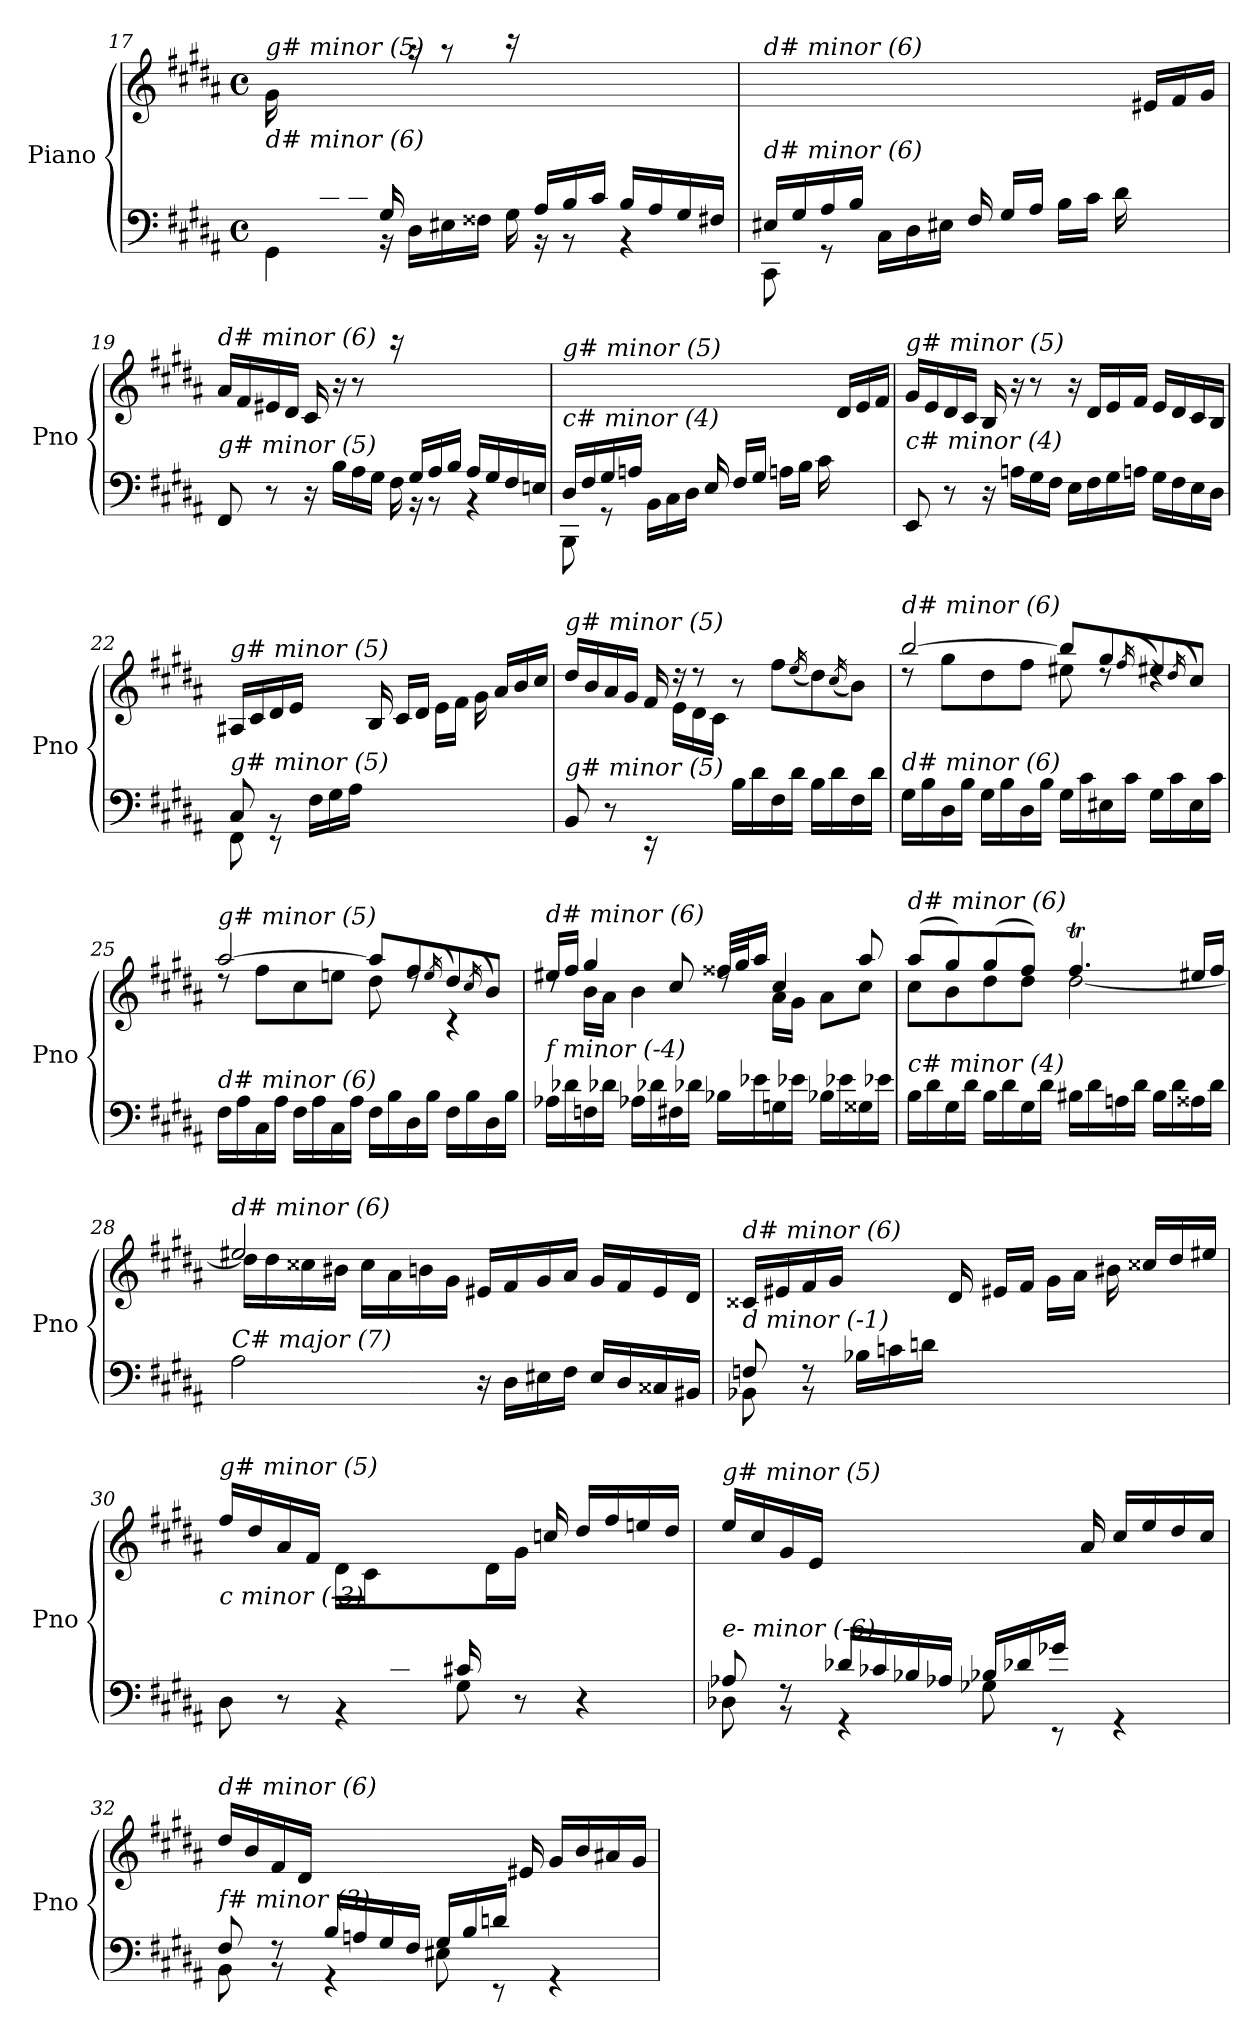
**kern	**kern
*part1	*part1
*staff2	*staff1
*I"Piano	*
*I'Pno	*
*clefF4	*clefG2
*k[f#c#g#d#a#]	*k[f#c#g#d#a#]
*M4/4	*M4/4
*met(c)	*met(c)
=17	=17
*^	*
!	!	!LO:TX:i:t=g# minor (5)
!LO:TX:i:t=d# minor (6)	!	!
16ryy	4GG#\	16g#\LL
16B/	.	4ryy
16c#/	.	.
16d#/JJ	.	.
16G#/	16rBB	.
4ryy	16D#\LL	16raa
.	16E#X\	8raa
.	16F##Xi\JJ	.
.	16G#\	16rccc
16A#/LL	16rBB	4..ryy
16B/	8rBB	.
16c#/JJ	.	.
16B/LL	4rBB	.
16A#/	.	.
16G#/	.	.
16F#X/JJ	.	.
=18	=18	=18
!	!	!LO:TX:i:t=d# minor (6)
!LO:TX:i:t=d# minor (6)	!	!
16E#X/LL	8CC#\	4ryy
16G#/	.	.
16A#/	8rGG	.
16B/JJ	.	.
8.ryy	16C#\LL	8.ryy
.	16D#\	.
.	16E#X\JJ	.
16F#/	8.ryy	8.ryy
16G#/LL	.	.
16A#/JJ	.	.
4.ryy	16B\LL	8.ryy
.	16c#\JJ	.
.	16d#\	.
.	8.ryy	16e#X/LL
.	.	16f#/
.	.	16g#/JJ
!!LO:LB:g=z
=19	=19	=19
!	!	!LO:TX:i:t=d# minor (6)
!LO:TX:i:t=g# minor (5)	!	!
2ryy	8FF#/	16a#/LL
.	.	16f#/
.	8r	16e#X/
.	.	16d#/JJ
.	16r	16c#/
.	16B\LL	16r
.	16A#\	8r
.	16G#\JJ	.
16ryy	16F#\	16rccc
16G#/LL	16rBB	4..ryy
16A#/	8rBB	.
16B/JJ	.	.
16A#/LL	4rBB	.
16G#/	.	.
16F#/	.	.
16En/JJ	.	.
=20	=20	=20
!	!	!LO:TX:i:t=g# minor (5)
!LO:TX:i:t=c# minor (4)	!	!
16D#/LL	8BBB\	4ryy
16F#/	.	.
16G#/	8rGG	.
16An/JJ	.	.
8.ryy	16BB\LL	8.ryy
.	16C#\	.
.	16D#\JJ	.
16E/	8.ryy	8.ryy
16F#/LL	.	.
16G#/JJ	.	.
4.ryy	16An\LL	8.ryy
.	16B\JJ	.
.	16c#\	.
.	8.ryy	16d#/LL
.	.	16e/
.	.	16f#/JJ
*v	*v	*
=21	=21
!	!LO:TX:i:t=g# minor (5)
!LO:TX:i:t=c# minor (4)	!
8EE/	16g#/LL
.	16e/
8r	16d#/
.	16c#/JJ
16r	16B/
16An\LL	16r
16G#\	8r
16F#\JJ	.
16E\LL	16r
16F#\	16d#/LL
16G#\	16e/
16An\JJ	16f#/JJ
16G#\LL	16e/LL
16F#\	16d#/
16E\	16c#/
16D#\JJ	16B/JJ
!!LO:LB:g=z
=22	=22
*^	*^
*	*	*	*^
!	!	!LO:TX:i:t=g# minor (5)	!	!
!LO:TX:i:t=g# minor (5)	!	!	!	!
8C#/	8FF#\	16A#X/LL	2ryy	4ryy
.	.	16c#/	.	.
8rBB	8r	16d#/	.	.
.	.	16e/JJ	.	.
16F#\LL	2.ryy	8.ryy	.	2.ryy
16G#\	.	.	.	.
16A#\JJ	.	.	.	.
8.ryy	.	16B/	.	.
.	.	16c#/LL	8ryy	.
.	.	16d#/JJ	.	.
8.ryy	.	8.ryy	16e\LL	.
.	.	.	16f#\JJ	.
.	.	.	16g#\	.
8.ryy	.	16a#/LL	8.ryy	.
.	.	16b/	.	.
.	.	16cc#/JJ	.	.
*v	*v	*	*	*
*	*	*v	*v
=23	=23	=23
!	!LO:TX:i:t=g# minor (5)	!
!LO:TX:i:t=g# minor (5)	!	!
8BB/	16dd#/LL	4ryy
.	16b/	.
8r	16a#/	.
.	16g#/JJ	.
16rEE	16f#/	16ryy
8.ryy	16rdd	16e\LL
.	8rdd	16d#\
.	.	16c#\JJ
16B\LL	8r	2ryy
16d#\	.	.
16F#\	8ff#\L	.
16d#\JJ	.	.
.	(16qee/	.
16B\LL	8dd#\)	.
16d#\	.	.
.	(16qcc#/	.
16F#\	8b\J)	.
16d#\JJ	.	.
=24	=24	=24
!	!LO:TX:i:t=d# minor (6)	!
!LO:TX:i:t=d# minor (6)	!	!
16G#\LL	[2bb/	8rdd
16B\	.	.
16D#\	.	8gg#\L
16B\JJ	.	.
16G#\LL	.	8dd#\
16B\	.	.
16D#\	.	8ff#\J
16B\JJ	.	.
16G#\LL	8bb/L]	8ee#X\
16c#\	.	.
16E#X\	8gg#/	8rdd
16c#\JJ	.	.
.	(>16qff#/	.
16G#\LL	8ee#X/)	4rdd
16c#\	.	.
.	(>16qdd#/	.
16E#\	8cc#/J)	.
16c#\JJ	.	.
!!LO:LB:g=z	!!
=25	=25	=25
!	!LO:TX:i:t=g# minor (5)	!
!LO:TX:i:t=d# minor (6)	!	!
16F#\LL	[2aa#/	8rdd
16A#\	.	.
16C#\	.	8ff#\L
16A#\JJ	.	.
16F#\LL	.	8cc#\
16A#\	.	.
16C#\	.	8een\J
16A#\JJ	.	.
16F#\LL	8aa#/L]	8dd#\
16B\	.	.
16D#\	8ff#/	8rdd
16B\JJ	.	.
.	(>16qee/	.
16F#\LL	8dd#/)	4r
16B\	.	.
.	(>16qcc#/	.
16D#\	8b/J)	.
16B\JJ	.	.
=26	=26	=26
!	!LO:TX:i:t=d# minor (6)	!
!LO:TX:i:t=f minor (-4)	!	!
16A-Xj\LL	16ee#X/LL	8rdd
16d-Xj\	16ff#/JJ	.
16Fnj\	4gg#/	16b\LL
16d-Xj\JJ	.	16a#\JJ
16A-Xj\LL	.	4b\
16d-Xj\	.	.
16F#j\	8cc#/	.
16d-Xj\JJ	.	.
16B-Xj\LL	32ff##X/LLL	8rdd
.	32gg#/J	.
16e-Xj\	16aa#/JJ	.
16Gnj\	4cc#/	16a#\LL
16e-Xj\JJ	.	16g#\JJ
16B-Xj\LL	.	8a#\L
16e-Xj\	.	.
16G##j\	8aa#/	8cc#\J
16e-Xj\JJ	.	.
=27	=27	=27
!	!LO:TX:i:t=d# minor (6)	!
!LO:TX:i:t=c# minor (4)	!	!
16B\LL	(8aa#/L	8cc#\L
16d#\	.	.
16G#\	8gg#/)	8b\
16d#\JJ	.	.
16B\LL	(8gg#/	8dd#\
16d#\	.	.
16G#\	8ff#/J)	8dd#\J
16d#\JJ	.	.
16B#X\LL	4.ff#T/	[2dd#\
16d#\	.	.
16Anj\	.	.
16d#\JJ	.	.
16B#\LL	.	.
16d#\	.	.
16A##j\	16ee#X/LL	.
16d#\JJ	16ff#/JJ	.
!!LO:LB:g=z	!!
=28	=28	=28
*^	*	*
!	!	!LO:TX:i:t=d# minor (6)	!
!LO:TX:i:t=C# major (7)	!	!	!
2ryy	2A#\	2ee#X/	16dd#\LL]
.	.	.	16dd#\
.	.	.	16cc##X\
.	.	.	16b#X\JJ
.	.	.	16cc##\LL
.	.	.	16a#\
.	.	.	16bn\
.	.	.	16g#\JJ
2ryy	16r	16e#X/LL	2ryy
.	16D#\LL	16f#/	.
.	16E#X\	16g#/	.
.	16F#\JJ	16a#/JJ	.
.	16E#/LL	16g#/LL	.
.	16D#/	16f#/	.
.	16C##Xi/	16e#/	.
.	16BB#X/JJ	16d#/JJ	.
=29	=29	=29	=29
*	*	*	*^
!	!	!LO:TX:i:t=d# minor (6)	!	!
!LO:TX:i:t=d minor (-1)	!	!	!	!
8Fnj/	8BB-Xj\	16c##X/LL	2ryy	4ryy
.	.	16e#X/	.	.
8rBB	8rF	16f#/	.	.
.	.	16g#/JJ	.	.
16B-Xj\LL	2.ryy	8.ryy	.	2.ryy
16cnj\	.	.	.	.
16dnj\JJ	.	.	.	.
8.ryy	.	16d#/	.	.
.	.	16e#X/LL	8ryy	.
.	.	16f#/JJ	.	.
8.ryy	.	8.ryy	16g#\LL	.
.	.	.	16a#\JJ	.
.	.	.	16b#X\	.
8.ryy	.	16cc##X/LL	8.ryy	.
.	.	16dd#/	.	.
.	.	16ee#X/JJ	.	.
*	*	*v	*v	*v
!!LO:LB:g=z
=30	=30	=30
!	!	!LO:TX:i:t=g# minor (5)
!LO:TX:i:t=c minor (-3)	!	!
4.ryy	8D#\	16ff#/LL
.	.	16dd#/
.	8r	16a#/
.	.	16f#/JJ
.	4r	16d#\LL
.	.	16c#\
16cnj/	.	8.ryy
16A#/JJ	.	.
16c#j/LL	8G#\	.
4..ryy	.	16d#\
.	8r	16g#\JJ
.	.	16ccnj/
.	4r	16dd#/LL
.	.	16ff#/
.	.	16een/
.	.	16dd#/JJ
=31	=31	=31
*	*^	*^
!	!	!	!LO:TX:i:t=g# minor (5)	!
!LO:TX:i:t=e- minor (-6)	!	!	!	!
4ryy	8A-Xj/	8D-Xj\	16ee/LL	4ryy
.	.	.	16cc#/	.
.	8rBB	8rF	16g#/	.
.	.	.	16e/JJ	.
16d-Xj/LL	4rGG	2.ryy	4..ryy	2.ryy
16c-XZ/	.	.	.	.
16B-Xj/	.	.	.	.
16A-Xj/JJ	.	.	.	.
16B-Xj/LL	8G-Xj\	.	.	.
16d-Xj/	.	.	.	.
16g-Xj/JJ	8rEE	.	.	.
4ryy	.	.	16a#/	.
.	4rGG	.	16cc#/LL	.
.	.	.	16ee/	.
.	.	.	16dd#/	.
16ryy	.	.	16cc#/JJ	.
=32	=32	=32	=32	=32
!	!	!	!LO:TX:i:t=d# minor (6)	!
!LO:TX:i:t=f# minor (3)	!	!	!	!
4ryy	8F#/	8BB\	16dd#/LL	4ryy
.	.	.	16b/	.
.	8rBB	8rF	16f#/	.
.	.	.	16d#/JJ	.
16B/LL	4rGG	2.ryy	4..ryy	2.ryy
16An/	.	.	.	.
16G#/	.	.	.	.
16F#/JJ	.	.	.	.
16G#/LL	8E#X\	.	.	.
16B/	.	.	.	.
16dn/JJ	8rEE	.	.	.
4ryy	.	.	16e#X/	.
.	4rGG	.	16g#/LL	.
.	.	.	16b/	.
.	.	.	16a#X/	.
16ryy	.	.	16g#/JJ	.
*v	*v	*v	*	*
*	*v	*v
=	=
*-	*-
